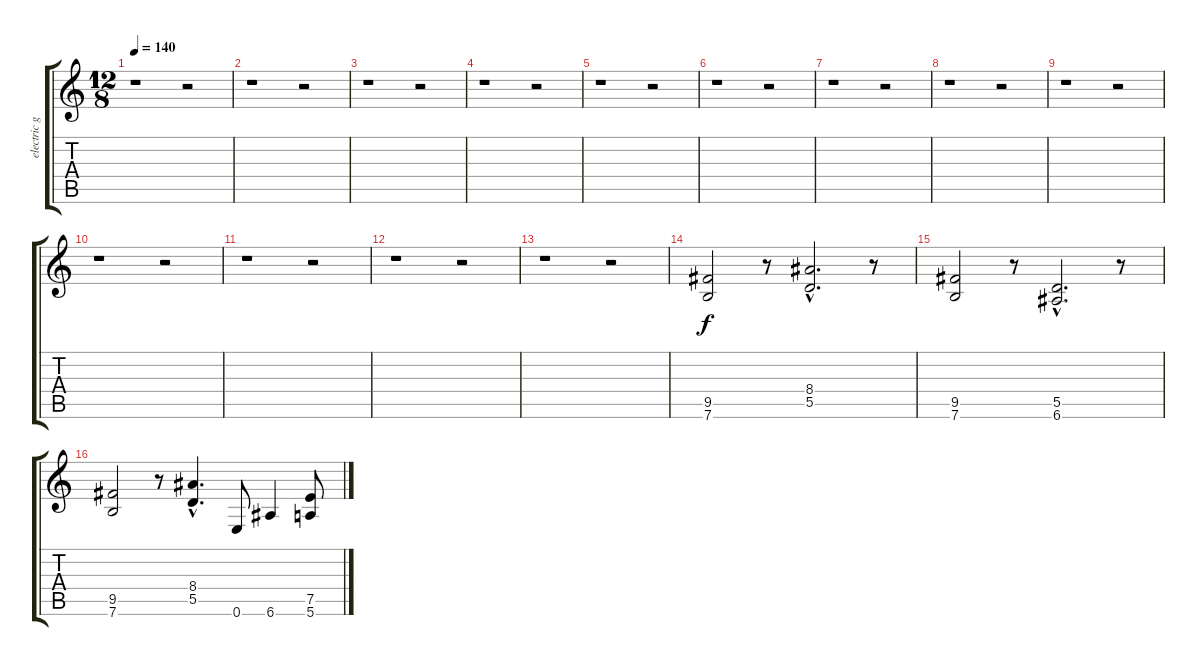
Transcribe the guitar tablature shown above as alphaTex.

\track ("electric guitar 2" "electric g") {instrument electricguitarjazz}
\staff {score tabs}
\tuning (E4 B3 G3 D3 A2 E2) {hide}
\ts (12 8)
\tempo 140
\clef g2
\ks c
r.1{dy f instrument electricguitarjazz} r.2 |
r.1 r.2 |
r.1 r.2 |
r.1 r.2 |
r.1 r.2 |
r.1 r.2 |
r.1 r.2 |
r.1 r.2 |
r.1 r.2 |
r.1 r.2 |
r.1 r.2 |
r.1 r.2 |
r.1 r.2 |
(9.5 7.6).2 r.8 (8.4{hac} 5.5{hac}).2{d} r.8 |
(9.5 7.6).2 r.8 (5.5{hac} 6.6{hac}).2{d} r.8 |
(9.5 7.6).2 r.8 (8.4{hac} 5.5{hac}).4{d} 0.6.8 6.6.4 (7.5 5.6).8
